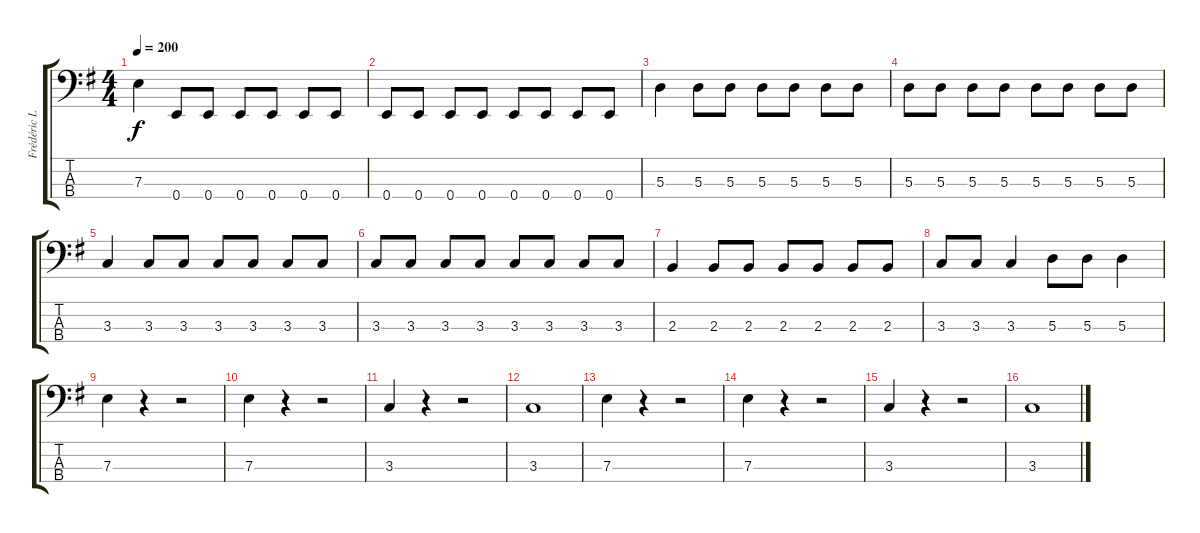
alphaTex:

\track ("Frédéric Leclercq" "Frédéric L") {instrument electricbasspick}
\staff {score tabs}
\tuning (G2 D2 A1 E1) {hide}
\ts (4 4)
\tempo 200
\clef f4
\ks g
7.3.4{dy f} 0.4.8 0.4.8 0.4.8 0.4.8 0.4.8 0.4.8 |
0.4.8 0.4.8 0.4.8 0.4.8 0.4.8 0.4.8 0.4.8 0.4.8 |
5.3.4 5.3.8 5.3.8 5.3.8 5.3.8 5.3.8 5.3.8 |
5.3.8 5.3.8 5.3.8 5.3.8 5.3.8 5.3.8 5.3.8 5.3.8 |
3.3.4 3.3.8 3.3.8 3.3.8 3.3.8 3.3.8 3.3.8 |
3.3.8 3.3.8 3.3.8 3.3.8 3.3.8 3.3.8 3.3.8 3.3.8 |
2.3.4 2.3.8 2.3.8 2.3.8 2.3.8 2.3.8 2.3.8 |
3.3.8 3.3.8 3.3.4 5.3.8 5.3.8 5.3.4 |
7.3.4 r.4 r.2 |
7.3.4 r.4 r.2 |
3.3.4 r.4 r.2 |
3.3.1 |
7.3.4 r.4 r.2 |
7.3.4 r.4 r.2 |
3.3.4 r.4 r.2 |
3.3.1
